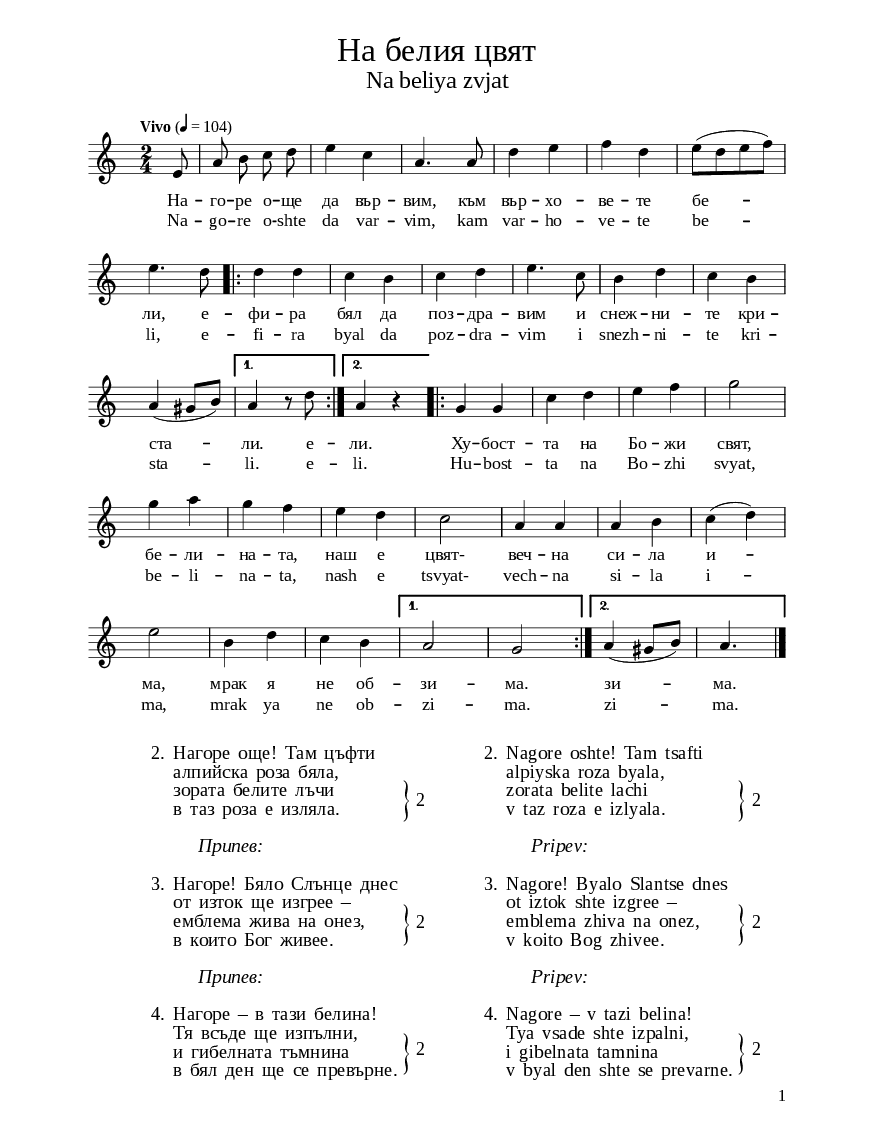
\version "2.24.0"

% include paper part and global functions
\include "include/globals.ily"

"rightBraces058" = \markup {
  \column {
    % repeat braces
    \translate #'(0 . -4.1 )
    \right-brace #20

    \translate #'(0 . -9.9 )
    \right-brace #20

    \translate #'(0 . -10.5 )
    \right-brace #20

  }
  \column {
    % repeat numbers
    \translate #'(0 . -4.5 )
    2
    \translate #'(0 . -11.8 )
    2

    \translate #'(0 . -12.2 )
    2

  }
}

"rightBraces059" = \markup {
  \column {
    % repeat braces
    \translate #'(0 . -8.3 )
    \right-brace #20


  }
  \column {
    % repeat numbers
    \translate #'(0 . -9.2 )
    2
  }
}

\bookpart {
  \include "include/bookpart-paper.ily"
  \score {
    \include "include/score-layout.ily"

    \new Voice \absolute {
      \clef treble
      \key c \major
      \time 2/4
      \tempoFunc "Vivo" 4 "104"

      \autoBeamOff
      \partial 8

      e'8 | a'8  b'8 c''8 d''8 | e''4 c''4 | a'4. a'8 | d''4 e''4 | f''4 d''4 | e''8 ([ d''8 e''8 f''8 ]) | \break
      e''4. d''8 \repeat volta 2 {
        | d''4 d''4 |  c''4 b'4 |  c''4 d''4 |  e''4. c''8 |  b'4 d''4 | c''4 b'4 | \break
        a'4 ( gis'8 [b'8]) |
      } \alternative { { a'4 r8 d''8 } {  a'4 r4 } }
      \repeat volta 2 {
        | g'4 g'4 | c''4 d''4 | e''4 f''4 | g''2\break
        | g''4 a''4 |  g''4 f''4 |  e''4 d''4 |  c''2 | a'4 a'4 | a'4 b'4 | c''4 ( d''4 ) | \break
        e''2 | b'4 d''4| c''4 b'4 |
      } \alternative { { a'2 | g'2  }  {   a'4 (gis'8[b'8])  | a'4. \bar "|." \break } }
    }

    \addlyrics {
      На -- го -- ре о -- ще да вър -- вим, към вър -- хо -- ве -- те бе --
      ли, е -- фи -- ра бял да поз -- дра -- вим и снеж -- ни -- те кри --
      ста -- ли. е -- ли. Ху -- бост -- та на Бо -- жи свят,
      бе -- ли -- на -- та, наш е цвят-  веч -- на си -- ла и --
      ма, мрак я не об -- зи -- ма. зи -- ма.
    }

    \addlyrics {
      Na -- go -- re o -- shte da var -- vim, kam var -- ho -- ve -- te be --
      li, e -- fi -- ra byal da poz -- dra -- vim i snezh -- ni -- te kri --
      sta -- li. e -- li. Hu -- bost -- ta na Bo -- zhi svyat,
      be -- li -- na -- ta, nash e tsvyat-  vech -- na si -- la i --
      ma, mrak ya ne ob -- zi -- ma. zi -- ma.
    }

    \header {
      title = \titleFunc "На белия цвят" "Na beliya zvjat"
    }

    \midi{}

  } % score


  \markup \fontsize #+1.7 {
    \hspace #6
    \override #'(baseline-skip . 1.8)
    \column {

      \line {   2. Нагоре още! Там цъфти }
      \line {   "   " алпийска роза бяла, }
      \line {   "   " зората белите лъчи }
      \line {   "   " в таз роза е изляла. }
      \line { " " }

      \line { "        " \italic {Припев: } }
      \line { " " }


      \line {  3. Нагоре! Бяло Слънце днес }

      \line {   "   "от изток ще изгрее  – }

      \line {   "   "емблема жива на онез,}

      \line {   "   "в които Бог живее.}
      \line { " " }

      \line { "        " \italic {Припев: } }
      \line { " " }
      \line {   4. Нагоре – в тази белина!}

      \line {   "   "Тя всъде ще изпълни,}

      \line {   "   "и гибелната тъмнина}

      \line {   "   "в бял ден ще се превърне.}


    }    \"rightBraces058"

    \hspace #5
    \override #'(baseline-skip . 1.8)
    \column {

      \line {   2. Nagore oshte! Tam tsafti }
      \line {   "   " alpiyska roza byala, }
      \line {   "   " zorata belite lachi }
      \line {   "   " v taz roza e izlyala. }
      \line { " " }

      \line { "        " \italic {Pripev: } }
      \line { " " }


      \line {  3. Nagore! Byalo Slantse dnes }

      \line {   "   "ot iztok shte izgree  – }

      \line {   "   "emblema zhiva na onez,}

      \line {   "   "v koito Bog zhivee.}
      \line { " " }

      \line { "        " \italic {Pripev: } }
      \line { " " }


      \line {   4. Nagore – v tazi belina!}

      \line {   "   "Tya vsade shte izpalni,}

      \line {   "   "i gibelnata tamnina}

      \line {   "   "v byal den shte se prevarne.}


    } \"rightBraces058" %column
  } % markup

  \pageBreak


  \markup \fontsize #+1.7 {
    \hspace #6
    \override #'(baseline-skip . 1.8)
    \column {




      \line { "        " \italic {Припев: } }
      \line { " " }


      \line {   5. Земята ще разхубавим,}

      \line {   "   "на Рай ще я направим;}

      \line {   "   "Небето ще развеселим}

      \line {   "   "и Бога ще прославим.}
      \line { " " }
      \line { "        " \italic {Припев: } }
    }      \"rightBraces059"

    \hspace #5
    \override #'(baseline-skip . 1.8)
    \column {




      \line { "        " \italic {Pripev: } }

      \line { " " }

      \line {   5. Zemyata shte razhubavim,}

      \line {   "   "na Ray shte ya napravim;}

      \line {   "   "Nebeto shte razveselim}

      \line {   "   "i Boga shte proslavim.}
      \line { " " }

      \line { "        " \italic {Pripev: } }
    }    \"rightBraces059"
  } % markup

  % include foreign translation(s) of the song
  \markup \empty-two
  \version "2.24.1"

\markup \fill-line { \fontsize #deTitleFontSize "An die weiße Farbe" }
\markup \null
\markup \null
\markup \fontsize #deCoupletFontSize {
  \hspace #15
  \override #`(baseline-skip . ,deCoupletBaselineSkip)

  \column {
    \line { 1. Hinauf, steigen wir immer weiter}

    \line { "   "zu den weißen Gipfeln,}

    \line { "   "grüßen wir den weißen Äther}

    \line { "   "und die Schneekristalle.}

    \line { " " }

    \line { "      " \italic { Refrain }:}
    \line { "      "Die Schönheit der göttlichen Welt,}

    \line { "      "das Weiße, unsere Farbe  –}

    \line { "      "hat ewige Kraft,}

    \line { "      "die Finsternis ergreift sie nicht.}
    \line { " " }
    \line { 2. Hinauf immer weiter! Dort blüht }

    \line { "   "die weiße Alpenrose,}

    \line { "   "die Morgenröte ergoss  }

    \line { "   "  die weiße Farbe in diese Rose. }

    \line { " " }

    \line { "      " \italic { Refrain } ... }

    \line { " " }

    \line { 3. Hinauf! Eine weiße Sonne wird heute}

    \line { "   " von Osten aufgehen  –}

    \line { "   " das lebendige Emblem für jene,}

    \line { "   " in denen Gott lebt.}

    \line { " " }

    \line { "      " \italic { Refrain } ... }

    \line { " " }

    \line { 4. Hinauf – in dieses Weiß!}

    \line { "   " Es wird alles ausfüllen}

    \line { "   " und die tödliche Dunkelheit}

    \line { "   " in weißen Tag verwandeln.}

    \line { " " }

    \line { "      " \italic { Refrain } ... }

    \line { " " }
    \line { 5. Wir werden die Erde verschönern,}

    \line { "   " wir werden sie zum Paradies machen;}

    \line { "   " wir werden den Himmel erfreuen}

    \line { "   " und Gott lobpreisen. }

    \line { " " }

    \line { "      " \italic { Refrain } ... }


  }

}


} % bookpart
